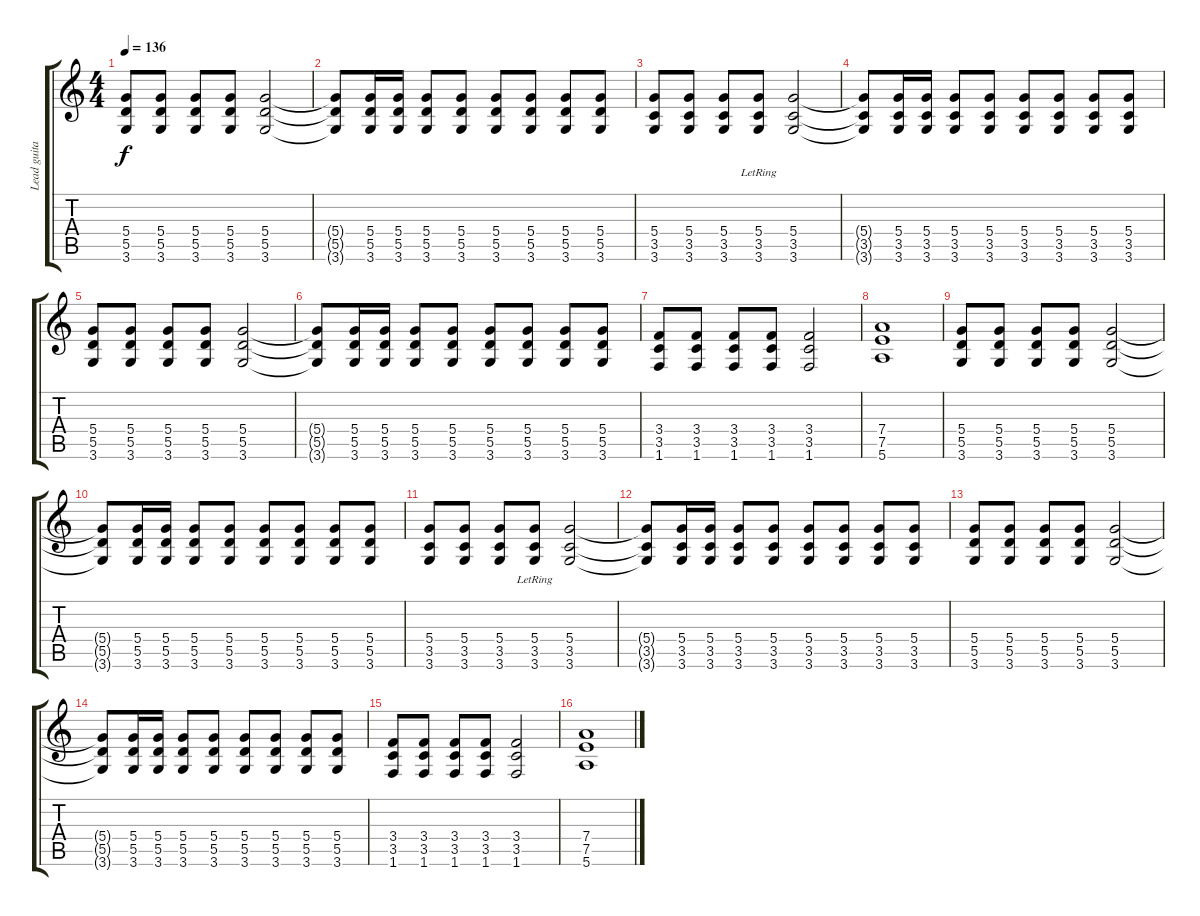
\track ("Lead guitar" "Lead guita") {instrument overdrivenguitar}
\staff {score tabs}
\tuning (E4 B3 G3 D3 A2 E2) {hide}
\ts (4 4)
\tempo 136
\clef g2
\ks c
(5.4 5.5 3.6).8{dy f} (5.4 5.5 3.6).8 (5.4 5.5 3.6).8 (5.4 5.5 3.6).8 (5.4 5.5 3.6).2 |
(5.4{t} 5.5{t} 3.6{t}).8 (5.4 5.5 3.6).16 (5.4 5.5 3.6).16 (5.4 5.5 3.6).8 (5.4 5.5 3.6).8 (5.4 5.5 3.6).8 (5.4 5.5 3.6).8 (5.4 5.5 3.6).8 (5.4 5.5 3.6).8 |
(5.4 3.5 3.6).8 (5.4 3.5 3.6).8 (5.4 3.5 3.6).8 (5.4{lr} 3.5{lr} 3.6{lr}).8 (5.4 3.5 3.6).2 |
(5.4{t} 3.5{t} 3.6{t}).8 (5.4 3.5 3.6).16 (5.4 3.5 3.6).16 (5.4 3.5 3.6).8 (5.4 3.5 3.6).8 (5.4 3.5 3.6).8 (5.4 3.5 3.6).8 (5.4 3.5 3.6).8 (5.4 3.5 3.6).8 |
(5.4 5.5 3.6).8 (5.4 5.5 3.6).8 (5.4 5.5 3.6).8 (5.4 5.5 3.6).8 (5.4 5.5 3.6).2 |
(5.4{t} 5.5{t} 3.6{t}).8 (5.4 5.5 3.6).16 (5.4 5.5 3.6).16 (5.4 5.5 3.6).8 (5.4 5.5 3.6).8 (5.4 5.5 3.6).8 (5.4 5.5 3.6).8 (5.4 5.5 3.6).8 (5.4 5.5 3.6).8 |
(3.4 3.5 1.6).8 (3.4 3.5 1.6).8 (3.4 3.5 1.6).8 (3.4 3.5 1.6).8 (3.4 3.5 1.6).2 |
(7.4 7.5 5.6).1 |
(5.4 5.5 3.6).8 (5.4 5.5 3.6).8 (5.4 5.5 3.6).8 (5.4 5.5 3.6).8 (5.4 5.5 3.6).2 |
(5.4{t} 5.5{t} 3.6{t}).8 (5.4 5.5 3.6).16 (5.4 5.5 3.6).16 (5.4 5.5 3.6).8 (5.4 5.5 3.6).8 (5.4 5.5 3.6).8 (5.4 5.5 3.6).8 (5.4 5.5 3.6).8 (5.4 5.5 3.6).8 |
(5.4 3.5 3.6).8 (5.4 3.5 3.6).8 (5.4 3.5 3.6).8 (5.4{lr} 3.5{lr} 3.6{lr}).8 (5.4 3.5 3.6).2 |
(5.4{t} 3.5{t} 3.6{t}).8 (5.4 3.5 3.6).16 (5.4 3.5 3.6).16 (5.4 3.5 3.6).8 (5.4 3.5 3.6).8 (5.4 3.5 3.6).8 (5.4 3.5 3.6).8 (5.4 3.5 3.6).8 (5.4 3.5 3.6).8 |
(5.4 5.5 3.6).8 (5.4 5.5 3.6).8 (5.4 5.5 3.6).8 (5.4 5.5 3.6).8 (5.4 5.5 3.6).2 |
(5.4{t} 5.5{t} 3.6{t}).8 (5.4 5.5 3.6).16 (5.4 5.5 3.6).16 (5.4 5.5 3.6).8 (5.4 5.5 3.6).8 (5.4 5.5 3.6).8 (5.4 5.5 3.6).8 (5.4 5.5 3.6).8 (5.4 5.5 3.6).8 |
(3.4 3.5 1.6).8 (3.4 3.5 1.6).8 (3.4 3.5 1.6).8 (3.4 3.5 1.6).8 (3.4 3.5 1.6).2 |
(7.4 7.5 5.6).1
